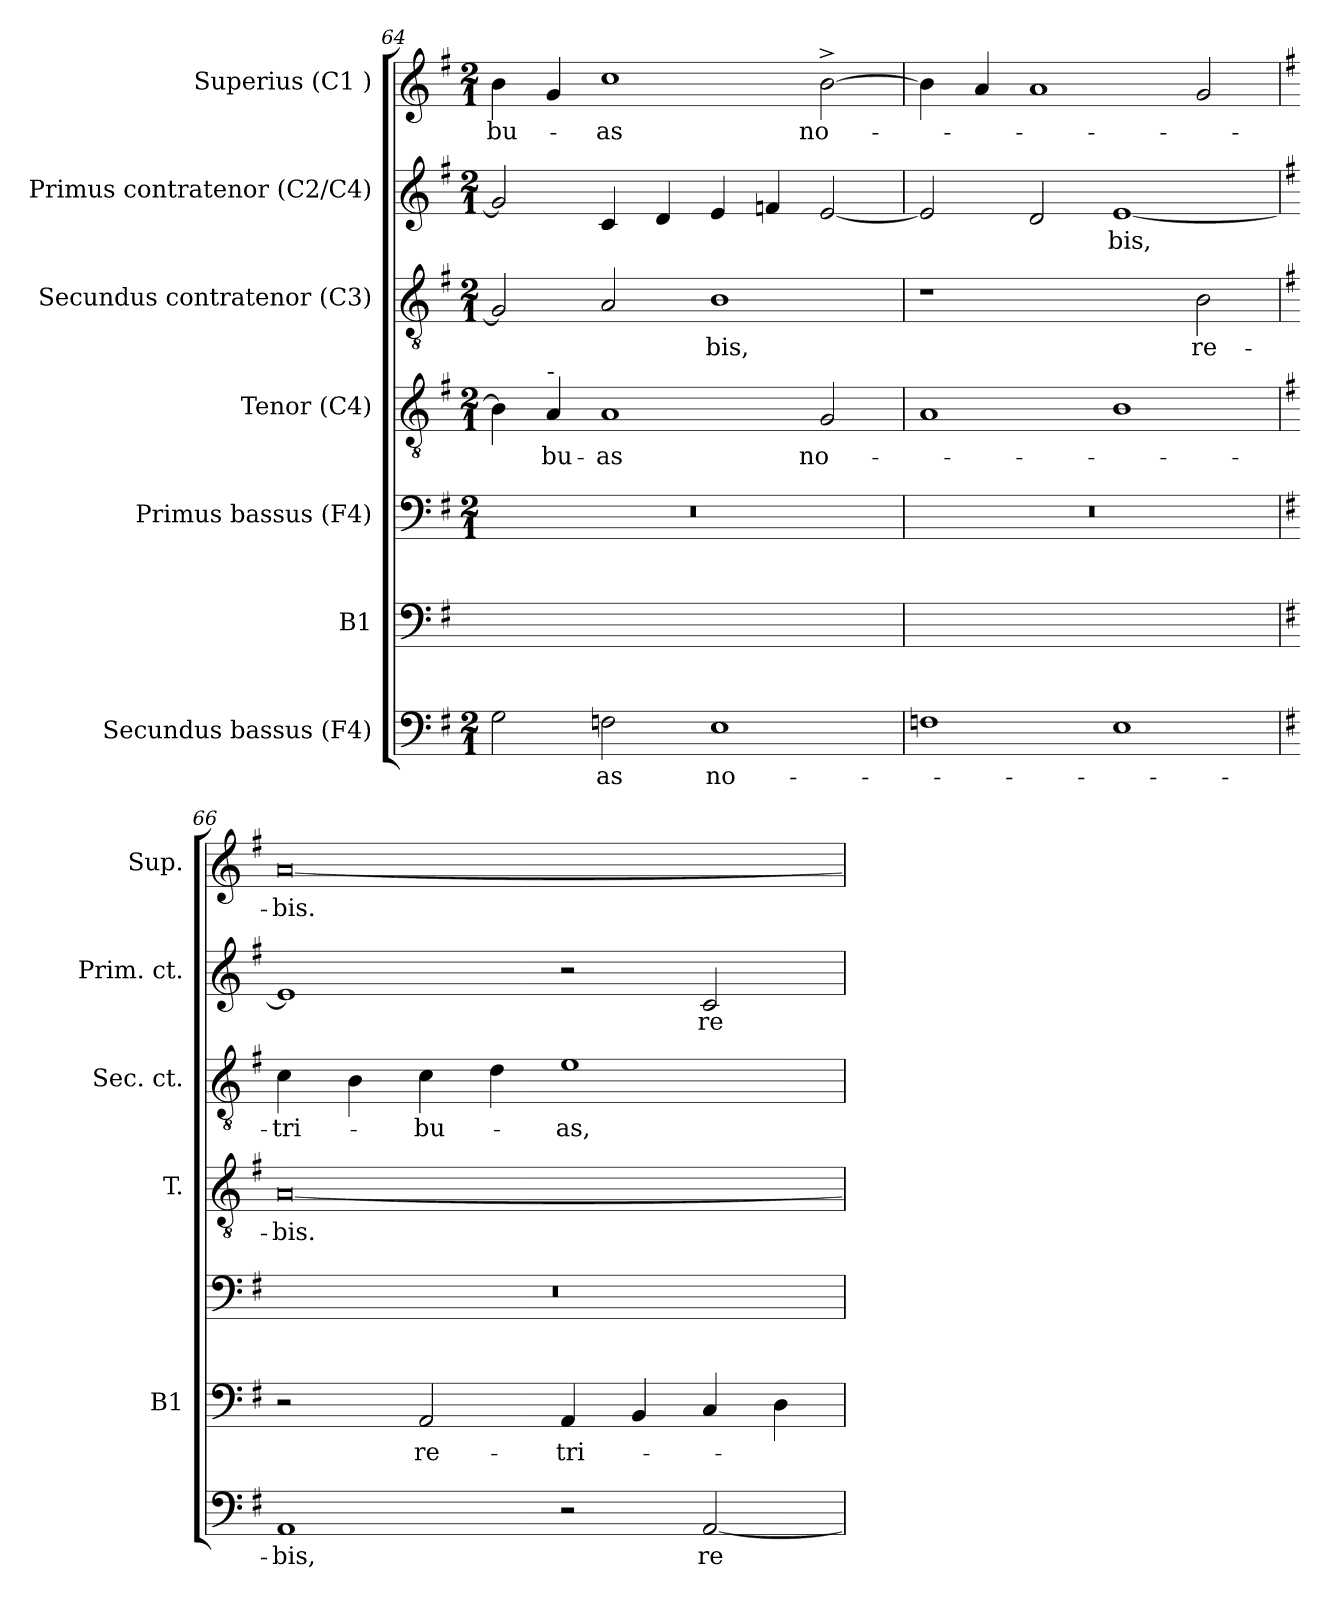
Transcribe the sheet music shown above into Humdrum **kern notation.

**kern	**text	**kern	**text	**kern	**kern	**text	**kern	**text	**kern	**text	**kern	**text
*part7	*part7	*part6	*part6	*part5	*part4	*part4	*part3	*part3	*part2	*part2	*part1	*part1
*staff7	*staff7	*staff6	*staff6	*staff5	*staff4	*staff4	*staff3	*staff3	*staff2	*staff2	*staff1	*staff1
*I"Secundus bassus (F4)	*	*I"B1	*	*I"Primus bassus (F4)	*I"Tenor (C4)	*	*I"Secundus contratenor (C3)	*	*I"Primus contratenor (C2/C4)	*	*I"Superius (C1 )	*
*	*	*I'B1	*	*	*I'T.	*	*I'Sec. ct.	*	*I'Prim. ct.	*	*I'Sup.	*
!!LO:LB:g=z
*clefF4	*	*clefF4	*	*clefF4	*clefGv2	*	*clefGv2	*	*clefG2	*	*clefG2	*
*k[f#]	*	*k[f#]	*	*k[f#]	*k[f#]	*	*k[f#]	*	*k[f#]	*	*k[f#]	*
*G:	*	*G:	*	*G:	*G:	*	*G:	*	*G:	*	*G:	*
*M2/1	*	*	*	*M2/1	*M2/1	*	*M2/1	*	*M2/1	*	*M2/1	*
=64	=64	=64	=64	=64	=64	=64	=64	=64	=64	=64	=64	=64
!	!	!	!	!	!	!	!	!	!	!	!	!LO:LY:b:cj
2G\	.	0r	.	0r	4B\]	.	2G/]	.	2g/]	.	4b\	-bu-
!	!	!	!	!	!LO:TX:a:t=-	!	!	!	!	!	!	!
!	!	!	!	!	!	!LO:LY:b	!	!	!	!	!	!
.	.	.	.	.	4A/	-bu-	.	.	.	.	4g/	.
!	!LO:LY:b:cj	!	!	!	!	!LO:LY:b:rj	!	!	!	!	!	!LO:LY:b:cj
2F\	-as	.	.	.	1A	-as	2A/	.	4c/	.	1cc	-as
.	.	.	.	.	.	.	.	.	4d/	.	.	.
!	!LO:LY:b:cj	!	!	!	!	!	!	!LO:LY:b:cj	!	!	!	!
1E	no-	.	.	.	.	.	1B	-bis,	4e/	.	.	.
.	.	.	.	.	.	.	.	.	4f/	.	.	.
!	!	!	!	!	!	!LO:LY:b:cj	!	!	!	!	!	!LO:LY:b:cj
.	.	.	.	.	2G/	no-	.	.	[<2e/	.	[>2b^<\	no-
=65	=65	=65	=65	=65	=65	=65	=65	=65	=65	=65	=65	=65
1F	.	0r	.	0r	1A	.	1r	.	2e/]	.	4b\]	.
.	.	.	.	.	.	.	.	.	.	.	4a/	.
.	.	.	.	.	.	.	.	.	2d/	.	1a	.
!	!	!	!	!	!	!	!	!	!	!LO:LY:b:cj	!	!
1E	.	.	.	.	1B	.	2ryy	.	[<1e	-bis,	.	.
!	!	!	!	!	!	!	!	!LO:LY:b:cj	!	!	!	!
.	.	.	.	.	.	.	2B\	re-	.	.	2g/	.
=66	=66	=66	=66	=66	=66	=66	=66	=66	=66	=66	=66	=66
*	*	*	*	*	*	*	*	*	*	*	*k[f#]	*
*	*	*	*	*	*	*	*	*	*	*	*G:	*
!	!LO:LY:b:cj	!	!	!	!	!LO:LY:b:cj	!	!LO:LY:b:cj	!	!	!	!LO:LY:b:cj
1AA	-bis,	2r	.	0r	[<0A	-bis.	4c\	-tri-	1e]	.	[<0a	-bis.
.	.	.	.	.	.	.	4B\	.	.	.	.	.
!	!	!	!LO:LY:b:cj	!	!	!	!	!LO:LY:b:cj	!	!	!	!
.	.	2AA/	re-	.	.	.	4c\	-bu-	.	.	.	.
.	.	.	.	.	.	.	4d\	.	.	.	.	.
!	!	!	!LO:LY:b:cj	!	!	!	!	!LO:LY:b:cj	!	!	!	!
2r	.	4AA/	-tri-	.	.	.	1e	-as,	2r	.	.	.
.	.	4BB/	.	.	.	.	.	.	.	.	.	.
!	!LO:LY:b:cj	!	!	!	!	!	!	!	!	!LO:LY:b:cj	!	!
[<2AA/	re-	4C/	.	.	.	.	.	.	2c/	re-	.	.
.	.	4D\	.	.	.	.	.	.	.	.	.	.
=	=	=	=	=	=	=	=	=	=	=	=	=
*-	*-	*-	*-	*-	*-	*-	*-	*-	*-	*-	*-	*-
